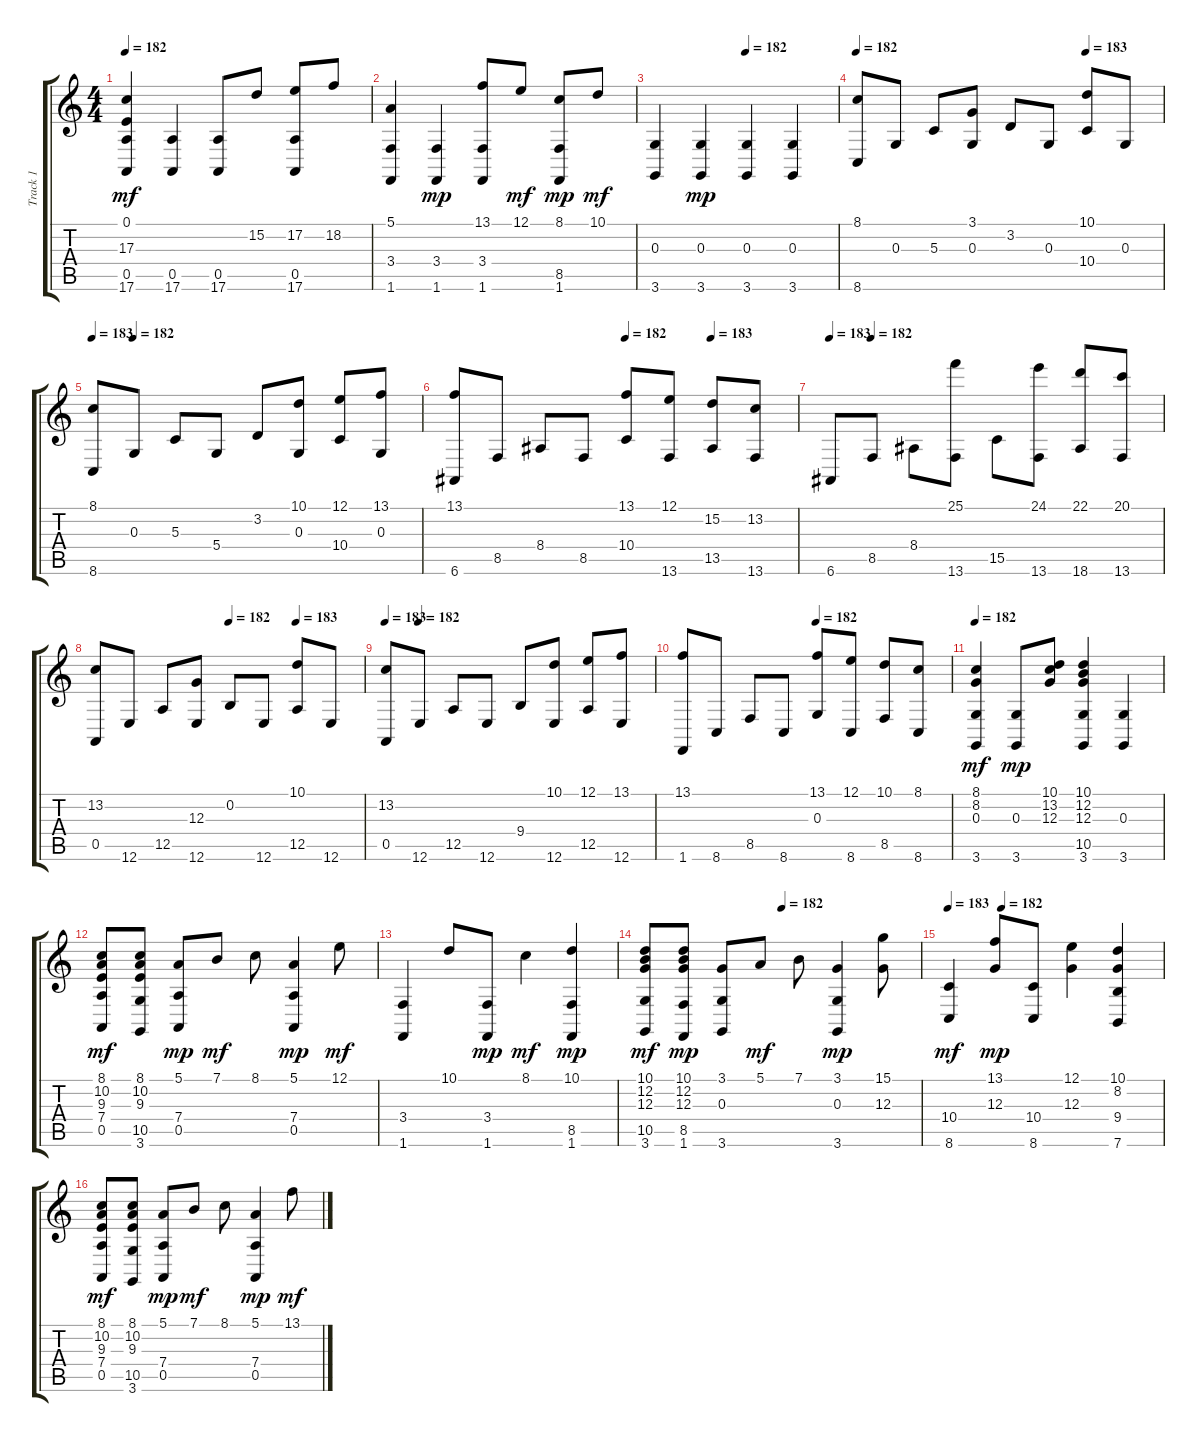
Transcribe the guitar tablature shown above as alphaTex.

\track ("Track 1" "Track 1") {instrument acousticgrandpiano}
\staff {score tabs}
\tuning (E4 B3 G3 D3 A2 E2) {hide}
\ts (4 4)
\tempo 182
\clef g2
\ks c
(0.1 17.3 0.5 17.6).4{dy mf} (0.5 17.6).4 (0.5 17.6).8 15.2.8 (17.2 0.5 17.6).8 18.2.8 |
(5.1 3.4 1.6).4 (3.4 1.6).4{dy mp} (13.1 3.4 1.6).8 12.1.8{dy mf} (8.1 8.5 1.6).8{dy mp} 10.1.8{dy mf} |
\tempo (182 0.5)
(0.3 3.6).4 (0.3 3.6).4{dy mp} (0.3 3.6).4 (0.3 3.6).4 |
\tempo 182
\tempo (183 0.75)
(8.1 8.6).8 0.3.8 5.3.8 (3.1 0.3).8 3.2.8 0.3.8 (10.1 10.4).8 0.3.8 |
\tempo 183
\tempo (182 0.125)
(8.1 8.6).8 0.3.8 5.3.8 5.4.8 3.2.8 (10.1 0.3).8 (12.1 10.4).8 (13.1 0.3).8 |
\tempo (182 0.5)
\tempo (183 0.75)
(13.1 6.6).8 8.5.8 8.4.8 8.5.8 (13.1 10.4).8 (12.1 13.6).8 (15.2 13.5).8 (13.2 13.6).8 |
\tempo 183
\tempo (182 0.125)
6.6.8 8.5.8 8.4.8 (25.1 13.6).8 15.5.8 (24.1 13.6).8 (22.1 18.6).8 (20.1 13.6).8 |
\tempo (182 0.5)
\tempo (183 0.75)
(13.2 0.5).8 12.6.8 12.5.8 (12.3 12.6).8 0.2.8 12.6.8 (10.1 12.5).8 12.6.8 |
\tempo 183
\tempo (182 0.125)
(13.2 0.5).8 12.6.8 12.5.8 12.6.8 9.4.8 (10.1 12.6).8 (12.1 12.5).8 (13.1 12.6).8 |
\tempo (182 0.5)
(13.1 1.6).8 8.6.8 8.5.8 8.6.8 (13.1 0.3).8 (12.1 8.6).8 (10.1 8.5).8 (8.1 8.6).8 |
\tempo 182
(8.1 8.2 0.3 3.6).4{dy mf} (0.3 3.6).8{dy mp} (10.1 13.2 12.3).8 (10.1 12.2 12.3 10.5 3.6).4 (0.3 3.6).4 |
(8.1 10.2 9.3 7.4 0.5).8{dy mf} (8.1 10.2 9.3 10.5 3.6).8 (5.1 7.4 0.5).8{dy mp} 7.1.8{dy mf} 8.1.8 (5.1 7.4 0.5).4{dy mp} 12.1.8{dy mf} |
(3.4 1.6).4 10.1.8 (3.4 1.6).8{dy mp} 8.1.4{dy mf} (10.1 8.5 1.6).4{dy mp} |
\tempo (182 0.5)
(10.1 12.2 12.3 10.5 3.6).8{dy mf} (10.1 12.2 12.3 8.5 1.6).8{dy mp} (3.1 0.3 3.6).8 5.1.8{dy mf} 7.1.8 (3.1 0.3 3.6).4{dy mp} (15.1 12.3).8 |
\tempo 183
\tempo (182 0.25)
(10.4 8.6).4{dy mf} (13.1 12.3).8{dy mp} (10.4 8.6).8 (12.1 12.3).4 (10.1 8.2 9.4 7.6).4 |
(8.1 10.2 9.3 7.4 0.5).8{dy mf} (8.1 10.2 9.3 10.5 3.6).8 (5.1 7.4 0.5).8{dy mp} 7.1.8{dy mf} 8.1.8 (5.1 7.4 0.5).4{dy mp} 13.1.8{dy mf}
